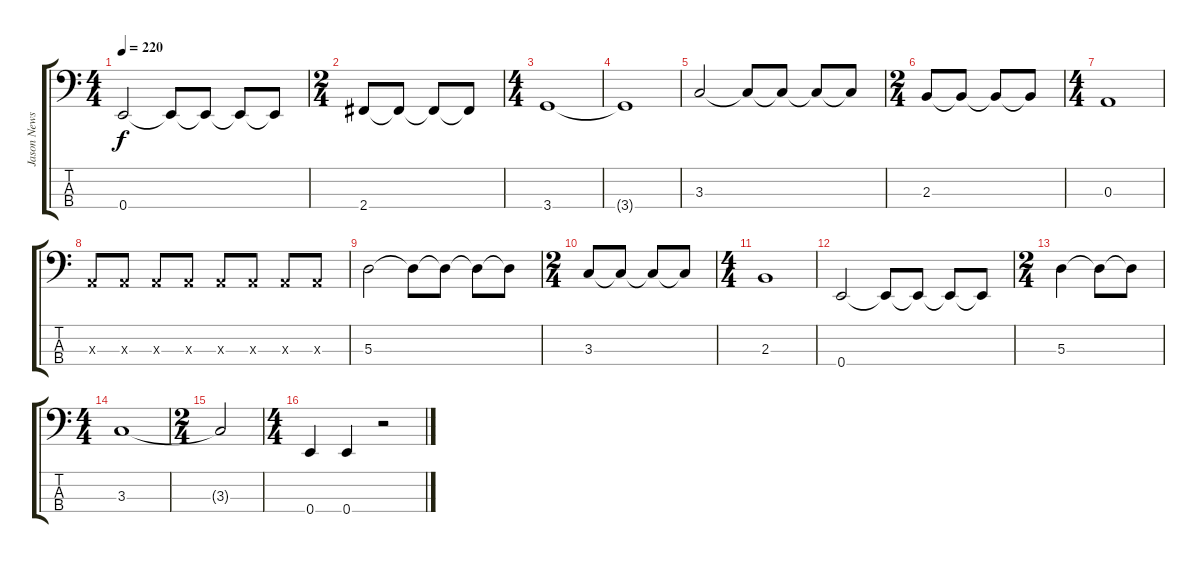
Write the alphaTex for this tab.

\track ("Jason Newsted/Cliff Burton Bass" "Jason News") {instrument electricbasspick}
\staff {score tabs}
\tuning (G2 D2 A1 E1) {hide}
\ts (4 4)
\tempo 220
\clef f4
\ks c
0.4.2{dy f} 0.4{t}.8 0.4{t}.8 0.4{t}.8 0.4{t}.8 |
\ts (2 4)
2.4.8 2.4{t}.8 2.4{t}.8 2.4{t}.8 |
\ts (4 4)
3.4.1 |
3.4{t}.1 |
3.3.2 3.3{t}.8 3.3{t}.8 3.3{t}.8 3.3{t}.8 |
\ts (2 4)
2.3.8 2.3{t}.8 2.3{t}.8 2.3{t}.8 |
\ts (4 4)
0.3.1 |
0.3{x}.8 0.3{x}.8 0.3{x}.8 0.3{x}.8 0.3{x}.8 0.3{x}.8 0.3{x}.8 0.3{x}.8 |
5.3.2 5.3{t}.8 5.3{t}.8 5.3{t}.8 5.3{t}.8 |
\ts (2 4)
3.3.8 3.3{t}.8 3.3{t}.8 3.3{t}.8 |
\ts (4 4)
2.3.1 |
0.4.2 0.4{t}.8 0.4{t}.8 0.4{t}.8 0.4{t}.8 |
\ts (2 4)
5.3.4 5.3{t}.8 5.3{t}.8 |
\ts (4 4)
3.3.1 |
\ts (2 4)
3.3{t}.2 |
\ts (4 4)
0.4.4 0.4.4 r.2
